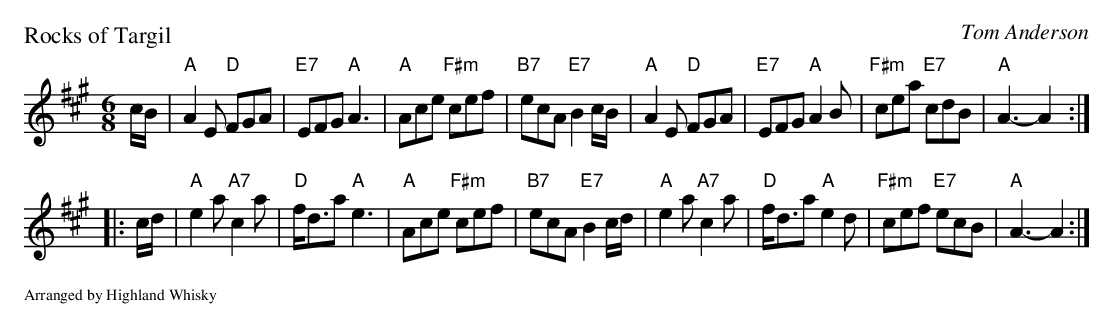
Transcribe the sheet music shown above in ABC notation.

X:1
P: Rocks of Targil
C: Tom Anderson
M: 6/8
L: 1/8
K: A
c/B/ \
| "A"A2E "D"FGA | "E7"EFG "A"A3 | "A"Ace "F#m"cef | "B7"ecA "E7"B2c/B/ \
| "A"A2E "D"FGA | "E7"EFG "A"A2B | "F#m"cea "E7"cdB | "A"A3-A2 :|
|: c/d/ \
| "A"e2a "A7"c2a | "D"f<da "A"e3 | "A"Ace "F#m"cef | "B7"ecA "E7"B2c/d/ \
| "A"e2a "A7"c2a | "D"f<da "A"e2d | "F#m"cef "E7"ecB | "A"A3-A2 :|
